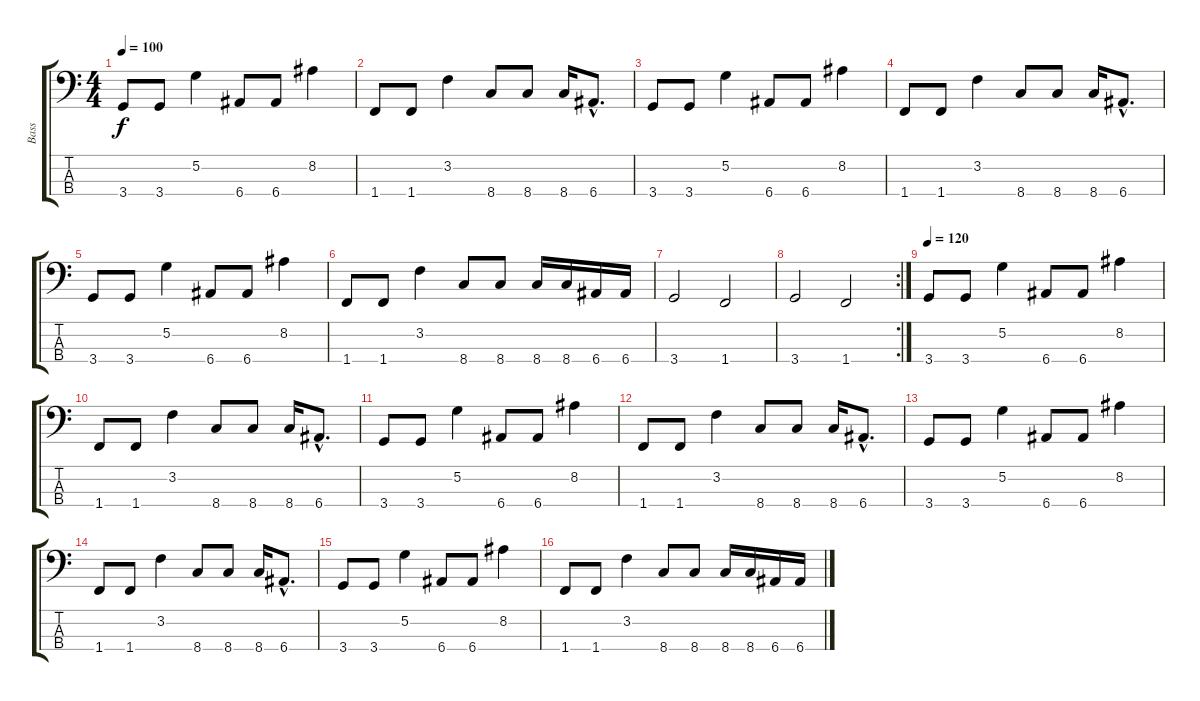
\track ("Bass" "Bass") {instrument electricbassfinger}
\staff {score tabs}
\tuning (G2 D2 A1 E1) {hide}
\ts (4 4)
\tempo 100
\clef f4
\ks c
3.4.8{dy f} 3.4.8 5.2.4 6.4.8 6.4.8 8.2.4 |
1.4.8 1.4.8 3.2.4 8.4.8 8.4.8 8.4.16 6.4{hac}.8{d} |
3.4.8 3.4.8 5.2.4 6.4.8 6.4.8 8.2.4 |
1.4.8 1.4.8 3.2.4 8.4.8 8.4.8 8.4.16 6.4{hac}.8{d} |
3.4.8 3.4.8 5.2.4 6.4.8 6.4.8 8.2.4 |
1.4.8 1.4.8 3.2.4 8.4.8 8.4.8 8.4.16 8.4.16 6.4.16 6.4.16 |
3.4.2 1.4.2 |
\rc 2
3.4.2 1.4.2 |
\tempo 120
3.4.8 3.4.8 5.2.4 6.4.8 6.4.8 8.2.4 |
1.4.8 1.4.8 3.2.4 8.4.8 8.4.8 8.4.16 6.4{hac}.8{d} |
3.4.8 3.4.8 5.2.4 6.4.8 6.4.8 8.2.4 |
1.4.8 1.4.8 3.2.4 8.4.8 8.4.8 8.4.16 6.4{hac}.8{d} |
3.4.8 3.4.8 5.2.4 6.4.8 6.4.8 8.2.4 |
1.4.8 1.4.8 3.2.4 8.4.8 8.4.8 8.4.16 6.4{hac}.8{d} |
3.4.8 3.4.8 5.2.4 6.4.8 6.4.8 8.2.4 |
1.4.8 1.4.8 3.2.4 8.4.8 8.4.8 8.4.16 8.4.16 6.4.16 6.4.16
